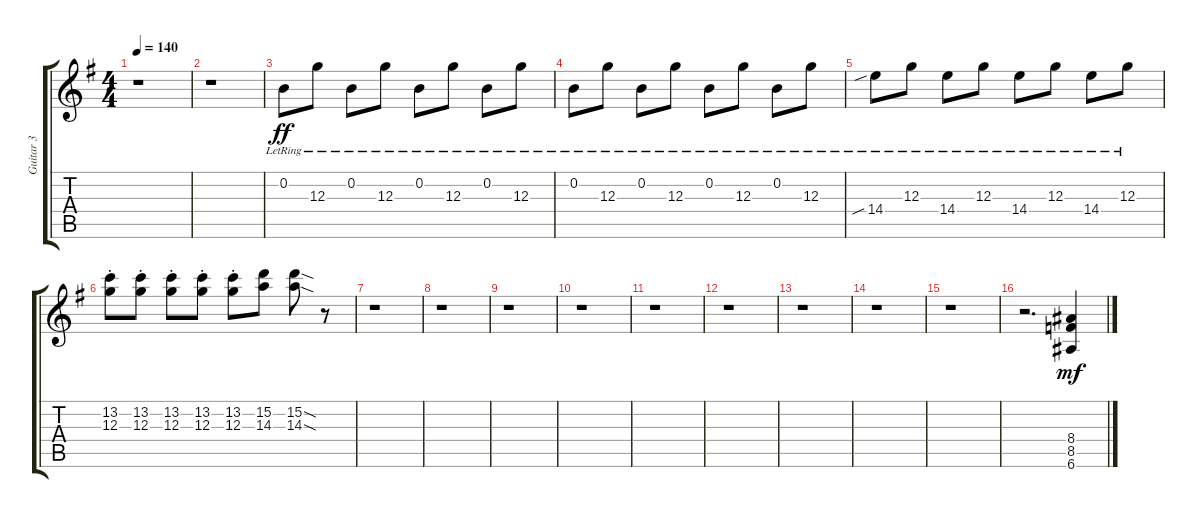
\track ("Guitar 3" "Guitar 3") {instrument overdrivenguitar}
\staff {score tabs}
\tuning (E4 B3 G3 D3 A2 E2) {hide}
\ts (4 4)
\tempo 140
\clef g2
\ks g
r.1{dy ff} |
r.1 |
0.2{lr}.8 12.3{lr}.8 0.2{lr}.8 12.3{lr}.8 0.2{lr}.8 12.3{lr}.8 0.2{lr}.8 12.3{lr}.8 |
0.2{lr}.8 12.3{lr}.8 0.2{lr}.8 12.3{lr}.8 0.2{lr}.8 12.3{lr}.8 0.2{lr}.8 12.3{lr}.8 |
14.4{sib lr}.8 12.3{lr}.8 14.4{lr}.8 12.3{lr}.8 14.4{lr}.8 12.3{lr}.8 14.4{lr}.8 12.3{lr}.8 |
(13.2{st} 12.3{st}).8 (13.2{st} 12.3{st}).8 (13.2{st} 12.3{st}).8 (13.2{st} 12.3{st}).8 (13.2{st} 12.3{st}).8 (15.2 14.3).8 (15.2{sod} 14.3{sod}).8 r.8 |
r.1 |
r.1 |
r.1 |
r.1 |
r.1 |
r.1 |
r.1 |
r.1 |
r.1 |
r.2{d} (8.4 8.5 6.6).4{dy mf}
